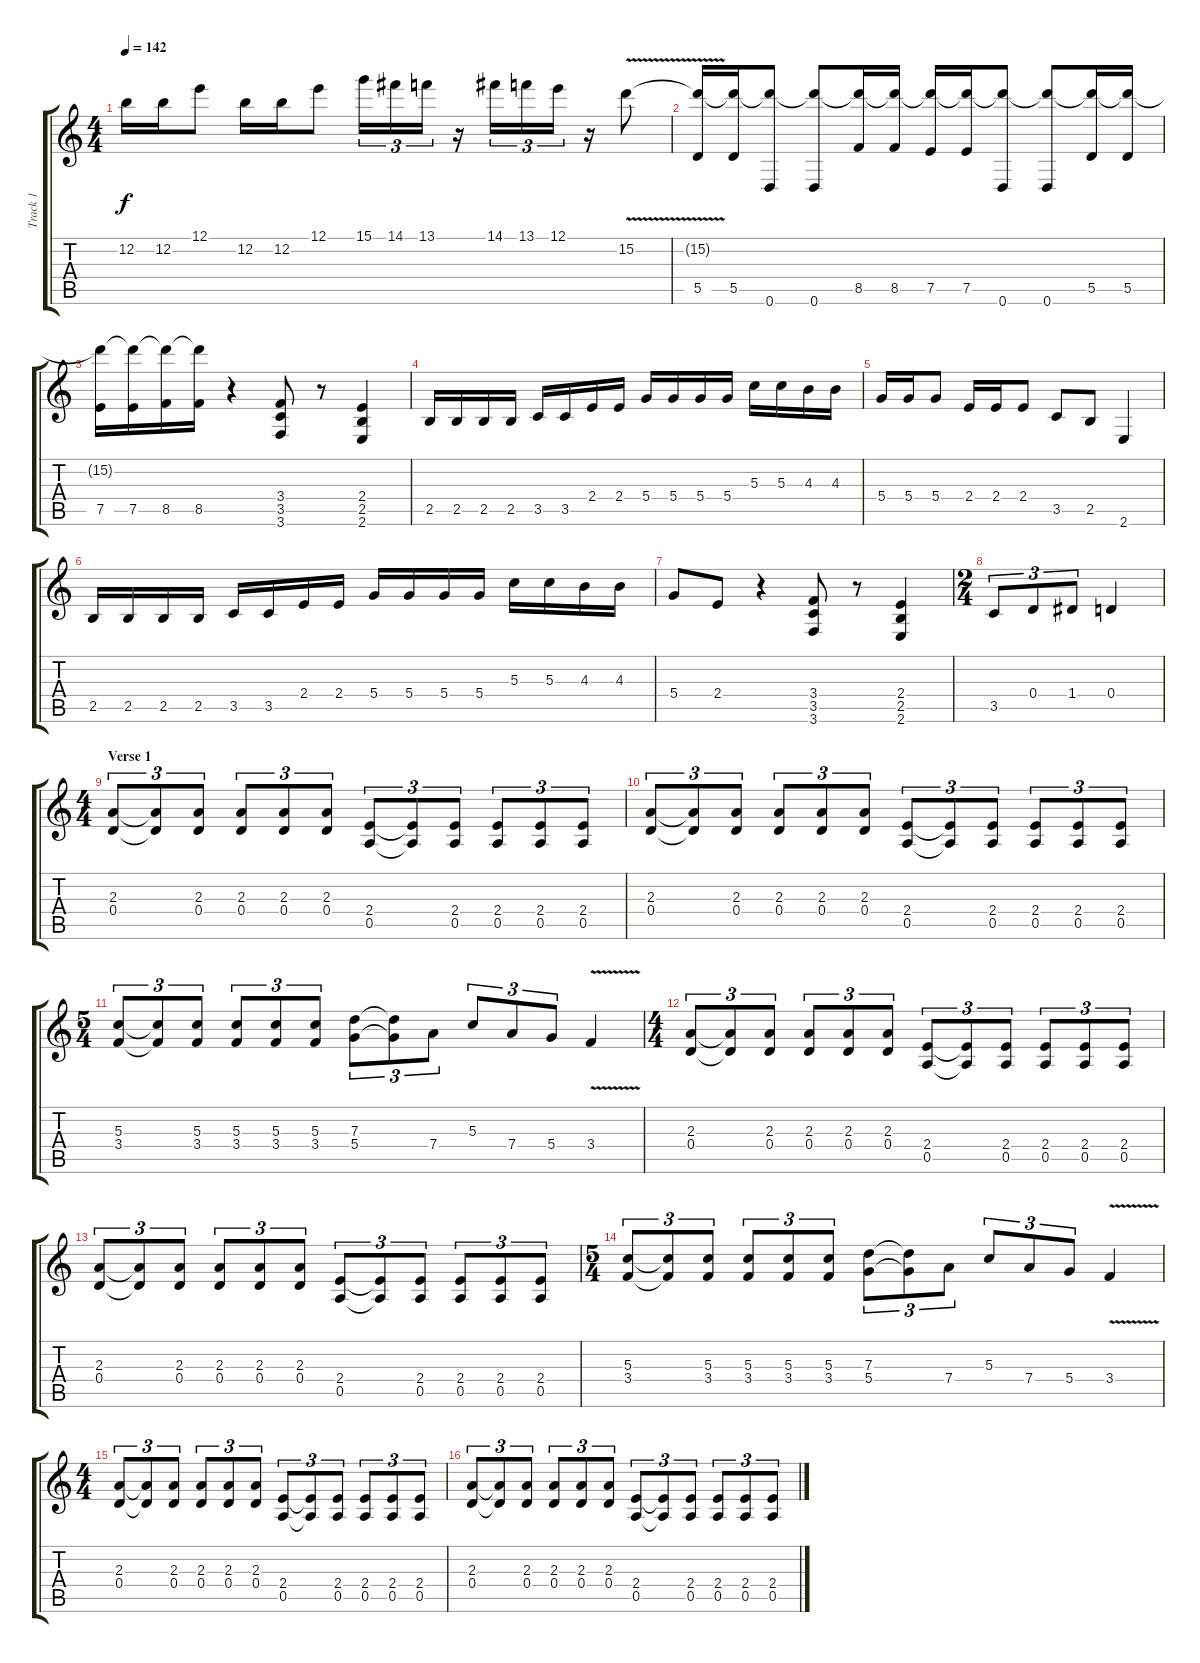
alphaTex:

\track ("Track 1" "Track 1") {instrument distortionguitar}
\staff {score tabs}
\tuning (E4 B3 G3 D3 A2 D2) {hide}
\ts (4 4)
\tempo 142
\clef g2
\ks c
12.2.16{dy f} 12.2.16 12.1.8 12.2.16 12.2.16 12.1.8 15.1.16{tu (3 2)} 14.1.16{tu (3 2)} 13.1.16{tu (3 2)} r.16 14.1.16{tu (3 2)} 13.1.16{tu (3 2)} 12.1.16{tu (3 2)} r.16 15.2{v}.8 |
(15.2{t} 5.5).16 (15.2{t} 5.5).16 (15.2{t} 0.6).8 (15.2{t} 0.6).8 (15.2{t} 8.5).16 (15.2{t} 8.5).16 (15.2{t} 7.5).16 (15.2{t} 7.5).16 (15.2{t} 0.6).8 (15.2{t} 0.6).8 (15.2{t} 5.5).16 (15.2{t} 5.5).16 |
(15.2{t} 7.5).16 (15.2{t} 7.5).16 (15.2{t} 8.5).16 (15.2{t} 8.5).16 r.4 (3.4 3.5 3.6).8 r.8 (2.4 2.5 2.6).4 |
2.5.16 2.5.16 2.5.16 2.5.16 3.5.16 3.5.16 2.4.16 2.4.16 5.4.16 5.4.16 5.4.16 5.4.16 5.3.16 5.3.16 4.3.16 4.3.16 |
5.4.16 5.4.16 5.4.8 2.4.16 2.4.16 2.4.8 3.5.8 2.5.8 2.6.4 |
2.5.16 2.5.16 2.5.16 2.5.16 3.5.16 3.5.16 2.4.16 2.4.16 5.4.16 5.4.16 5.4.16 5.4.16 5.3.16 5.3.16 4.3.16 4.3.16 |
5.4.8 2.4.8 r.4 (3.4 3.5 3.6).8 r.8 (2.4 2.5 2.6).4 |
\ts (2 4)
3.5.8{tu (3 2)} 0.4.8{tu (3 2)} 1.4.8{tu (3 2)} 0.4.4 |
\ts (4 4)
\section ("" "Verse 1")
(2.3 0.4).8{tu (3 2)} (2.3{t} 0.4{t}).8{tu (3 2)} (2.3 0.4).8{tu (3 2)} (2.3 0.4).8{tu (3 2)} (2.3 0.4).8{tu (3 2)} (2.3 0.4).8{tu (3 2)} (2.4 0.5).8{tu (3 2)} (2.4{t} 0.5{t}).8{tu (3 2)} (2.4 0.5).8{tu (3 2)} (2.4 0.5).8{tu (3 2)} (2.4 0.5).8{tu (3 2)} (2.4 0.5).8{tu (3 2)} |
(2.3 0.4).8{tu (3 2)} (2.3{t} 0.4{t}).8{tu (3 2)} (2.3 0.4).8{tu (3 2)} (2.3 0.4).8{tu (3 2)} (2.3 0.4).8{tu (3 2)} (2.3 0.4).8{tu (3 2)} (2.4 0.5).8{tu (3 2)} (2.4{t} 0.5{t}).8{tu (3 2)} (2.4 0.5).8{tu (3 2)} (2.4 0.5).8{tu (3 2)} (2.4 0.5).8{tu (3 2)} (2.4 0.5).8{tu (3 2)} |
\ts (5 4)
(5.3 3.4).8{tu (3 2)} (5.3{t} 3.4{t}).8{tu (3 2)} (5.3 3.4).8{tu (3 2)} (5.3 3.4).8{tu (3 2)} (5.3 3.4).8{tu (3 2)} (5.3 3.4).8{tu (3 2)} (7.3 5.4).8{tu (3 2)} (7.3{t} 5.4{t}).8{tu (3 2)} 7.4.8{tu (3 2)} 5.3.8{tu (3 2)} 7.4.8{tu (3 2)} 5.4.8{tu (3 2)} 3.4{v}.4 |
\ts (4 4)
(2.3 0.4).8{tu (3 2)} (2.3{t} 0.4{t}).8{tu (3 2)} (2.3 0.4).8{tu (3 2)} (2.3 0.4).8{tu (3 2)} (2.3 0.4).8{tu (3 2)} (2.3 0.4).8{tu (3 2)} (2.4 0.5).8{tu (3 2)} (2.4{t} 0.5{t}).8{tu (3 2)} (2.4 0.5).8{tu (3 2)} (2.4 0.5).8{tu (3 2)} (2.4 0.5).8{tu (3 2)} (2.4 0.5).8{tu (3 2)} |
(2.3 0.4).8{tu (3 2)} (2.3{t} 0.4{t}).8{tu (3 2)} (2.3 0.4).8{tu (3 2)} (2.3 0.4).8{tu (3 2)} (2.3 0.4).8{tu (3 2)} (2.3 0.4).8{tu (3 2)} (2.4 0.5).8{tu (3 2)} (2.4{t} 0.5{t}).8{tu (3 2)} (2.4 0.5).8{tu (3 2)} (2.4 0.5).8{tu (3 2)} (2.4 0.5).8{tu (3 2)} (2.4 0.5).8{tu (3 2)} |
\ts (5 4)
(5.3 3.4).8{tu (3 2)} (5.3{t} 3.4{t}).8{tu (3 2)} (5.3 3.4).8{tu (3 2)} (5.3 3.4).8{tu (3 2)} (5.3 3.4).8{tu (3 2)} (5.3 3.4).8{tu (3 2)} (7.3 5.4).8{tu (3 2)} (7.3{t} 5.4{t}).8{tu (3 2)} 7.4.8{tu (3 2)} 5.3.8{tu (3 2)} 7.4.8{tu (3 2)} 5.4.8{tu (3 2)} 3.4{v}.4 |
\ts (4 4)
(2.3 0.4).8{tu (3 2)} (2.3{t} 0.4{t}).8{tu (3 2)} (2.3 0.4).8{tu (3 2)} (2.3 0.4).8{tu (3 2)} (2.3 0.4).8{tu (3 2)} (2.3 0.4).8{tu (3 2)} (2.4 0.5).8{tu (3 2)} (2.4{t} 0.5{t}).8{tu (3 2)} (2.4 0.5).8{tu (3 2)} (2.4 0.5).8{tu (3 2)} (2.4 0.5).8{tu (3 2)} (2.4 0.5).8{tu (3 2)} |
(2.3 0.4).8{tu (3 2)} (2.3{t} 0.4{t}).8{tu (3 2)} (2.3 0.4).8{tu (3 2)} (2.3 0.4).8{tu (3 2)} (2.3 0.4).8{tu (3 2)} (2.3 0.4).8{tu (3 2)} (2.4 0.5).8{tu (3 2)} (2.4{t} 0.5{t}).8{tu (3 2)} (2.4 0.5).8{tu (3 2)} (2.4 0.5).8{tu (3 2)} (2.4 0.5).8{tu (3 2)} (2.4 0.5).8{tu (3 2)}
